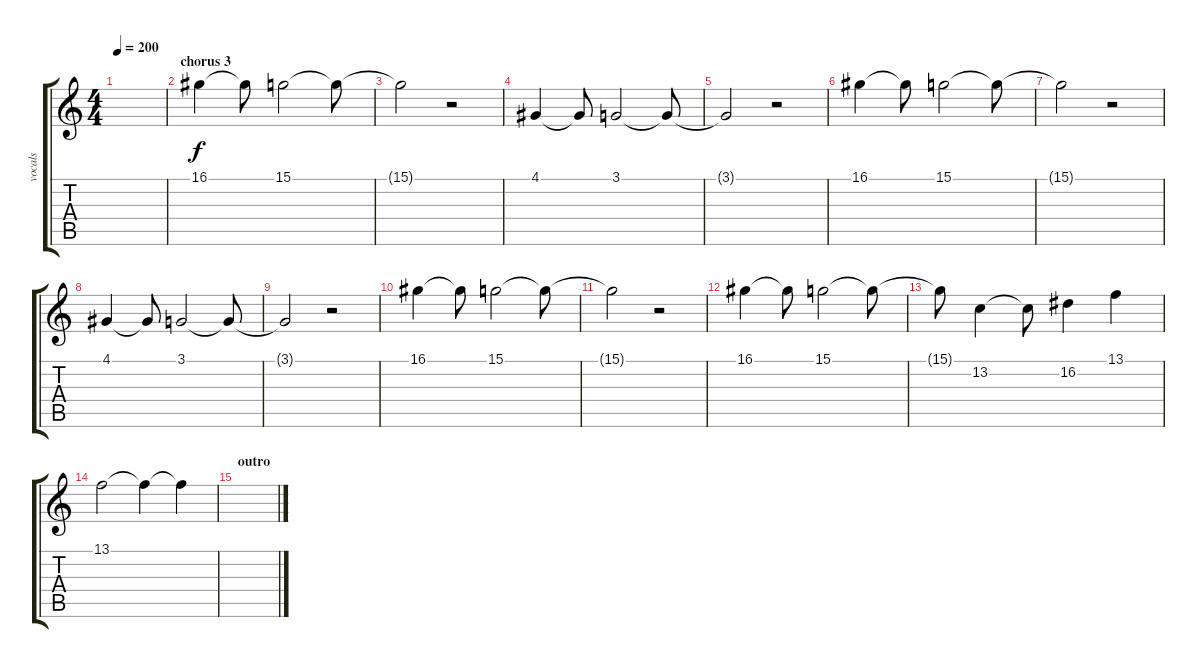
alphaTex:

\track ("vocals" "vocals") {instrument ocarina}
\staff {score tabs}
\tuning (E4 B3 G3 D3 A2 E2) {hide}
\ts (4 4)
\tempo 200
\clef g2
\ks c
|
\section ("" "chorus 3")
16.1.4 16.1{t}.8 15.1.2 15.1{t}.8 |
15.1{t}.2 r.2 |
4.1.4 4.1{t}.8 3.1.2 3.1{t}.8 |
3.1{t}.2 r.2 |
16.1.4 16.1{t}.8 15.1.2 15.1{t}.8 |
15.1{t}.2 r.2 |
4.1.4 4.1{t}.8 3.1.2 3.1{t}.8 |
3.1{t}.2 r.2 |
16.1.4 16.1{t}.8 15.1.2 15.1{t}.8 |
15.1{t}.2 r.2 |
16.1.4 16.1{t}.8 15.1.2 15.1{t}.8 |
15.1{t}.8 13.2.4 13.2{t}.8 16.2.4 13.1.4 |
13.1.2 13.1{t}.4 13.1{t}.4 |
\section ("" "outro")
